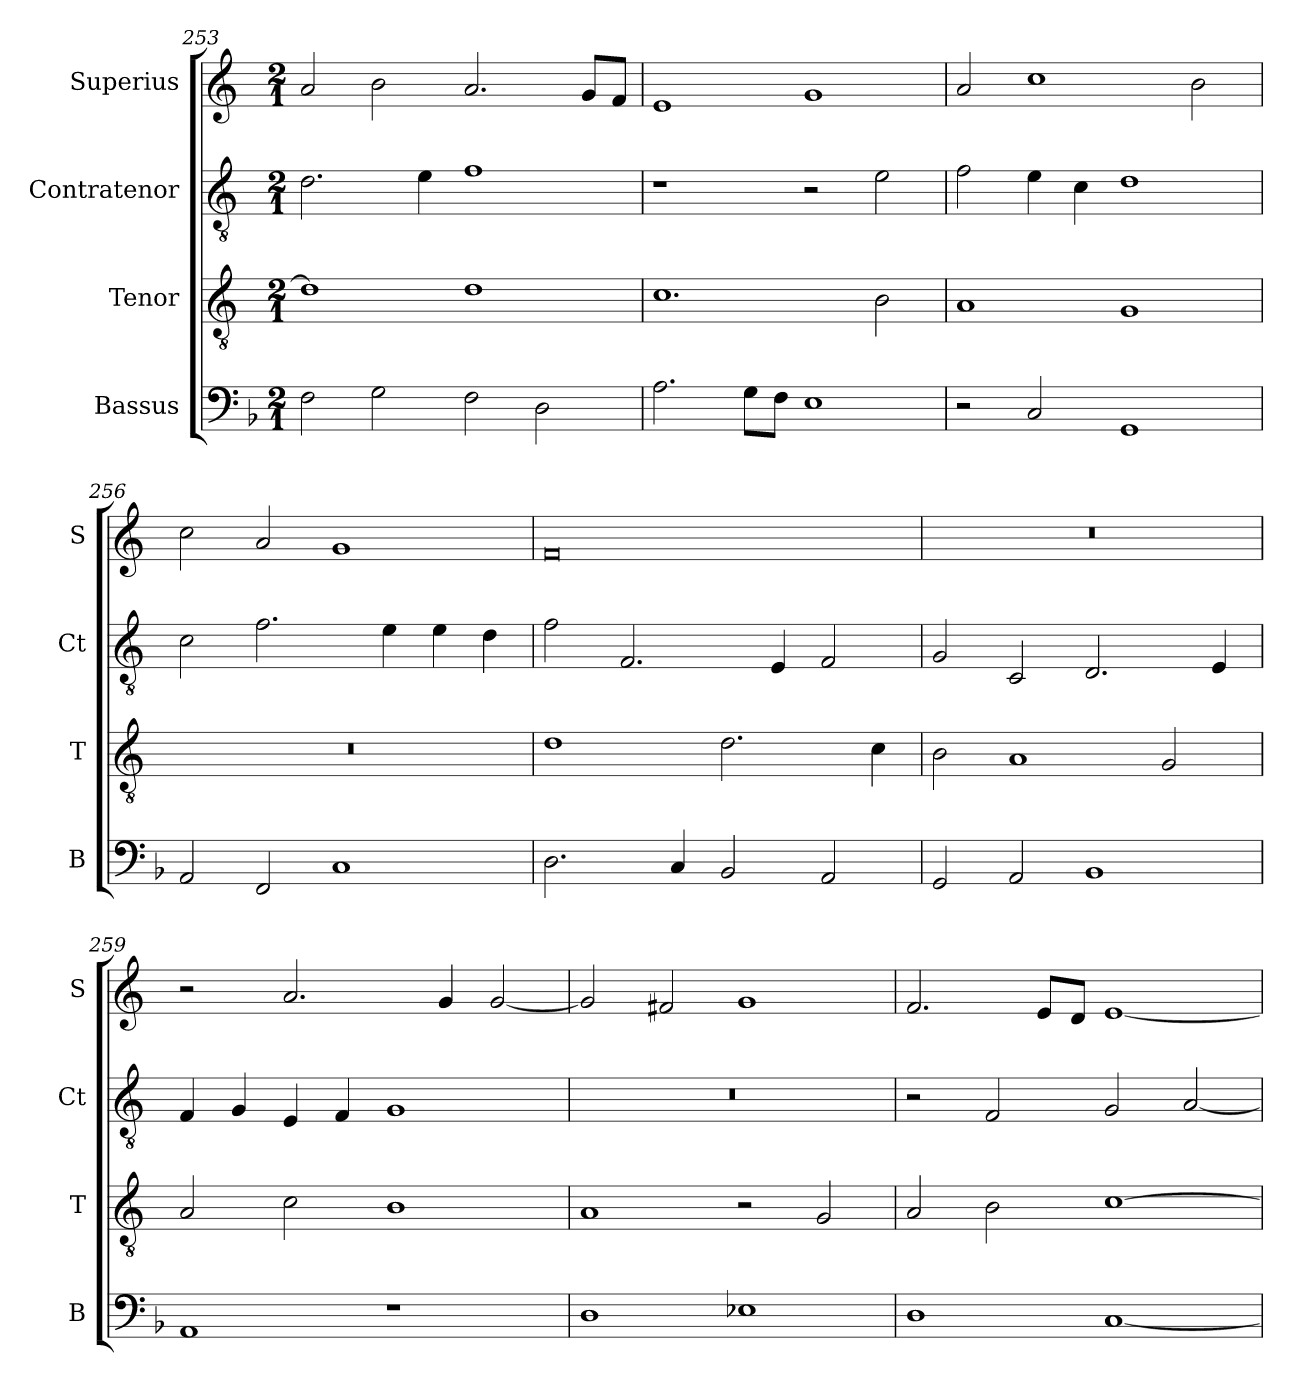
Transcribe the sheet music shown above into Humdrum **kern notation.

**kern	**kern	**kern	**kern
*part4	*part3	*part2	*part1
*staff4	*staff3	*staff2	*staff1
*I"Bassus	*I"Tenor	*I"Contratenor	*I"Superius
*I'B	*I'T	*I'Ct	*I'S
*clefF4	*clefGv2	*clefGv2	*clefG2
*k[b-]	*k[]	*k[]	*k[]
*M2/1	*M2/1	*M2/1	*M2/1
=253	=253	=253	=253
2F\	1d]	2.d\	2a/
2G\	.	.	2b\
.	.	4e\	.
2F\	1d	1f	2.a/
2D\	.	.	.
.	.	.	8g/L
.	.	.	8f/J
=254	=254	=254	=254
2.A\	1.c	1r	1e
8G\L	.	.	.
8F\J	.	.	.
1E	.	2r	1g
.	2B\	2e\	.
=255	=255	=255	=255
2r	1A	2f\	2a/
2C/	.	4e\	1cc
.	.	4c\	.
1GG	1G	1d	.
.	.	.	2b\
=256	=256	=256	=256
2AA/	0r	2c\	2cc\
2FF/	.	2.f\	2a/
1C	.	.	1g
.	.	4e\	.
.	.	4e\	.
.	.	4d\	.
=257	=257	=257	=257
2.D\	1d	2f\	0f
.	.	2.F/	.
4C/	.	.	.
2BB-/	2.d\	.	.
.	.	4E/	.
2AA/	.	2F/	.
.	4c\	.	.
=258	=258	=258	=258
2GG/	2B\	2G/	0r
2AA/	1A	2C/	.
1BB-	.	2.D/	.
.	2G/	.	.
.	.	4E/	.
=259	=259	=259	=259
1AA	2A/	4F/	2r
.	.	4G/	.
.	2c\	4E/	2.a/
.	.	4F/	.
1r	1B	1G	.
.	.	.	4g/
.	.	.	[2g/
=260	=260	=260	=260
1D	1A	0r	2g/]
.	.	.	2f#X/
1E-X	2r	.	1g
.	2G/	.	.
=261	=261	=261	=261
1D	2A/	2r	2.f/
.	2B\	2F/	.
.	.	.	8e/L
.	.	.	8d/J
[1C	[1c	2G/	[1e
.	.	[2A/	.
=	=	=	=
*-	*-	*-	*-
